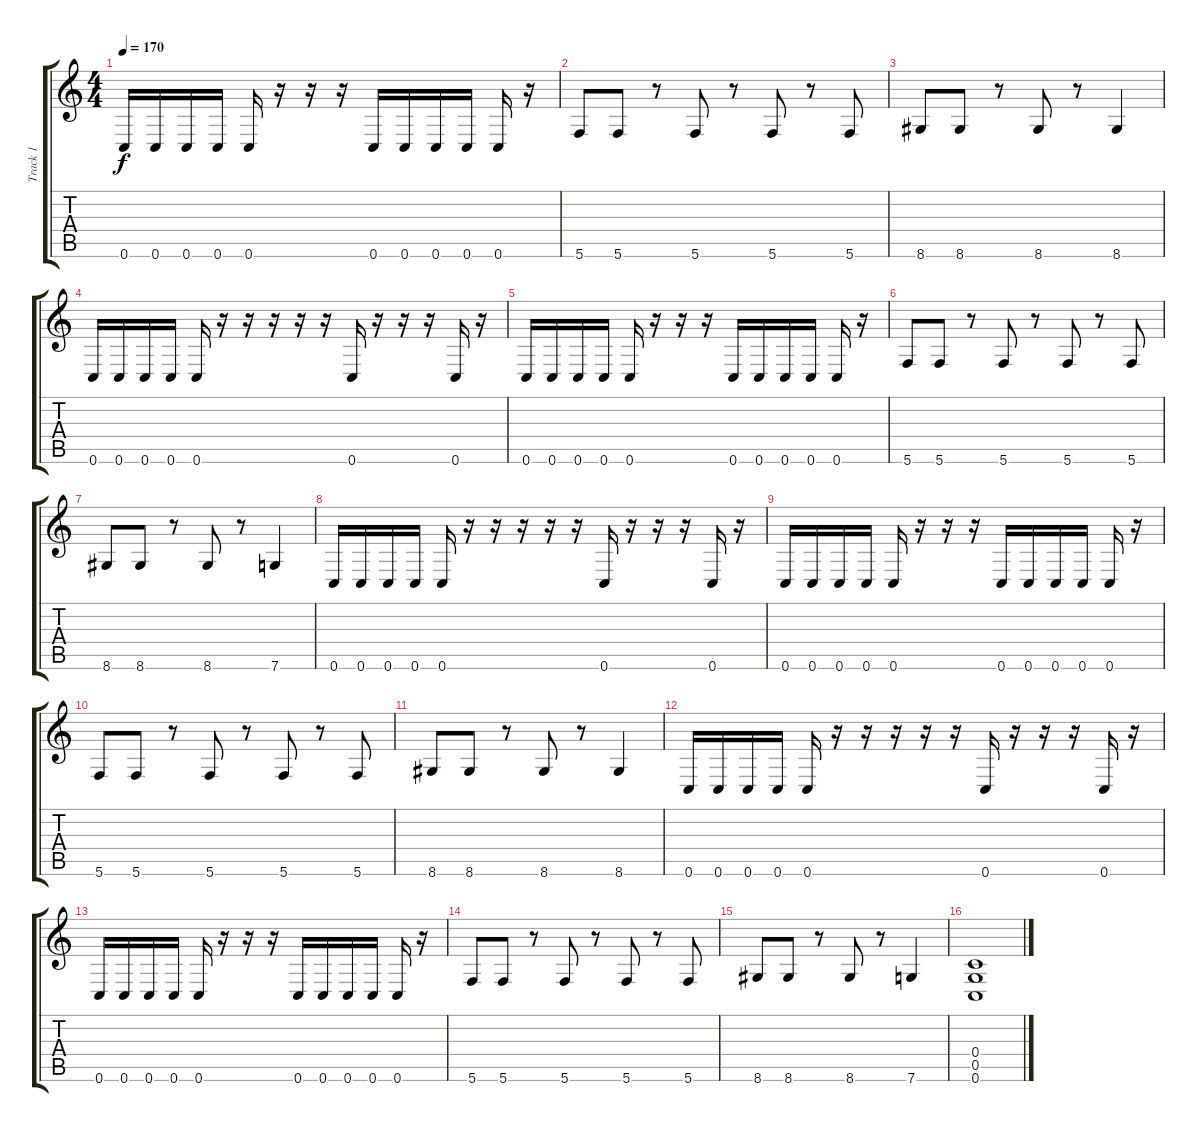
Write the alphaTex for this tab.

\track ("Track 1" "Track 1") {solo instrument distortionguitar}
\staff {score tabs}
\tuning (D4 A3 F3 C3 G2 C2) {hide}
\ts (4 4)
\tempo 170
\clef g2
\ks c
0.6.16{dy f} 0.6.16 0.6.16 0.6.16 0.6.16 r.16 r.16 r.16 0.6.16 0.6.16 0.6.16 0.6.16 0.6.16 r.16 |
5.6.8 5.6.8 r.8 5.6.8 r.8 5.6.8 r.8 5.6.8 |
8.6.8 8.6.8 r.8 8.6.8 r.8 8.6.4 |
0.6.16 0.6.16 0.6.16 0.6.16 0.6.16 r.16 r.16 r.16 r.16 r.16 0.6.16 r.16 r.16 r.16 0.6.16 r.16 |
0.6.16 0.6.16 0.6.16 0.6.16 0.6.16 r.16 r.16 r.16 0.6.16 0.6.16 0.6.16 0.6.16 0.6.16 r.16 |
5.6.8 5.6.8 r.8 5.6.8 r.8 5.6.8 r.8 5.6.8 |
8.6.8 8.6.8 r.8 8.6.8 r.8 7.6.4 |
0.6.16 0.6.16 0.6.16 0.6.16 0.6.16 r.16 r.16 r.16 r.16 r.16 0.6.16 r.16 r.16 r.16 0.6.16 r.16 |
0.6.16 0.6.16 0.6.16 0.6.16 0.6.16 r.16 r.16 r.16 0.6.16 0.6.16 0.6.16 0.6.16 0.6.16 r.16 |
5.6.8 5.6.8 r.8 5.6.8 r.8 5.6.8 r.8 5.6.8 |
8.6.8 8.6.8 r.8 8.6.8 r.8 8.6.4 |
0.6.16 0.6.16 0.6.16 0.6.16 0.6.16 r.16 r.16 r.16 r.16 r.16 0.6.16 r.16 r.16 r.16 0.6.16 r.16 |
0.6.16 0.6.16 0.6.16 0.6.16 0.6.16 r.16 r.16 r.16 0.6.16 0.6.16 0.6.16 0.6.16 0.6.16 r.16 |
5.6.8 5.6.8 r.8 5.6.8 r.8 5.6.8 r.8 5.6.8 |
8.6.8 8.6.8 r.8 8.6.8 r.8 7.6.4 |
(0.4 0.5 0.6).1
